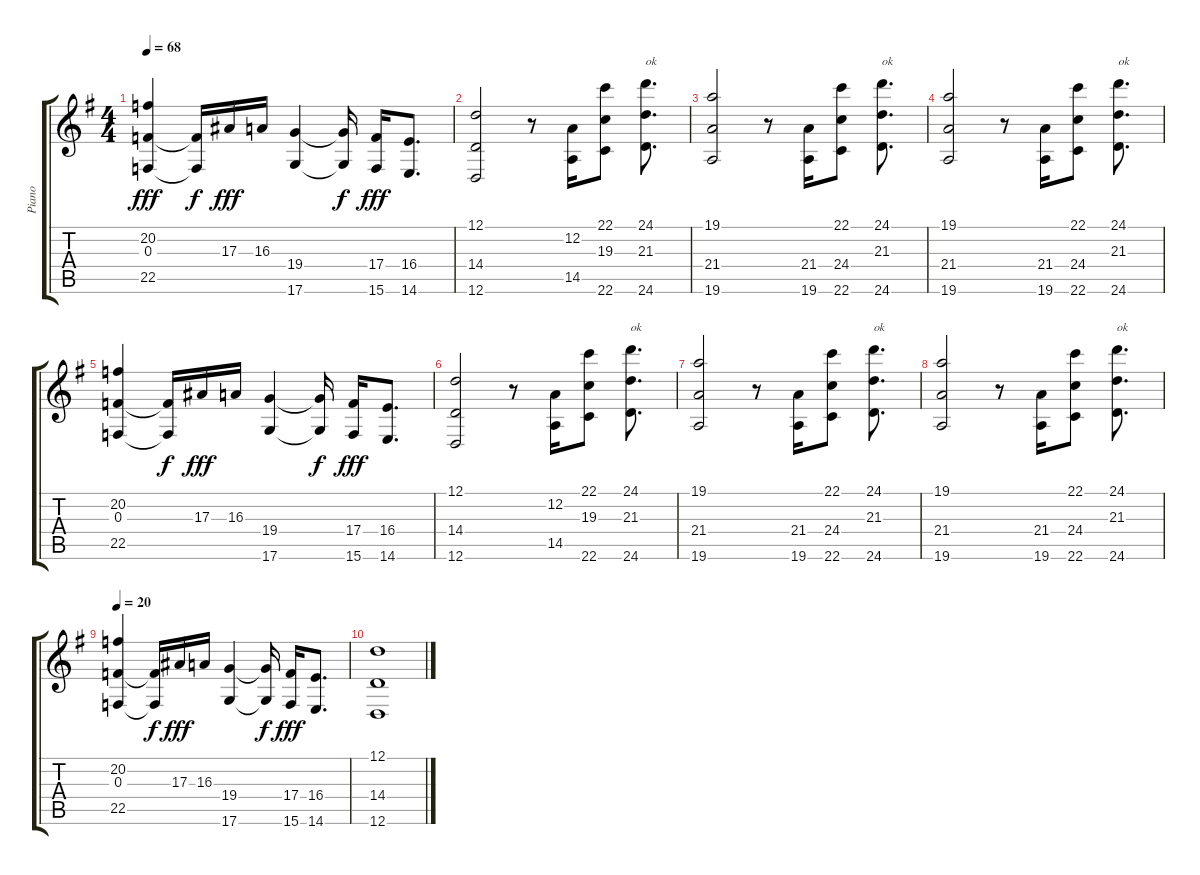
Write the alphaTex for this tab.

\track ("Piano" "Piano") {instrument acousticgrandpiano}
\staff {score tabs}
\tuning (D4 A3 F3 C3 G2 D2) {hide}
\ts (4 4)
\tempo 68
\clef g2
\ks eminor
(20.2 0.3 22.5).4{dy fff} (0.3{t} 22.5{t}).16{dy f} 17.3.16{dy fff} 16.3.16 (19.4 17.6).4 (19.4{t} 17.6{t}).16{dy f} (17.4 15.6).16{dy fff} (16.4 14.6).8{d} |
(12.1 14.4 12.6).2 r.8 (12.2 14.5).16 (22.1 19.3 22.6).8 (24.1 21.3 24.6).8{d txt "ok"} |
(19.1 21.4 19.6).2 r.8 (21.4 19.6).16 (22.1 24.4 22.6).8 (24.1 21.3 24.6).8{d txt "ok"} |
(19.1 21.4 19.6).2 r.8 (21.4 19.6).16 (22.1 24.4 22.6).8 (24.1 21.3 24.6).8{d txt "ok"} |
(20.2 0.3 22.5).4 (0.3{t} 22.5{t}).16{dy f} 17.3.16{dy fff} 16.3.16 (19.4 17.6).4 (19.4{t} 17.6{t}).16{dy f} (17.4 15.6).16{dy fff} (16.4 14.6).8{d} |
(12.1 14.4 12.6).2 r.8 (12.2 14.5).16 (22.1 19.3 22.6).8 (24.1 21.3 24.6).8{d txt "ok"} |
(19.1 21.4 19.6).2 r.8 (21.4 19.6).16 (22.1 24.4 22.6).8 (24.1 21.3 24.6).8{d txt "ok"} |
(19.1 21.4 19.6).2 r.8 (21.4 19.6).16 (22.1 24.4 22.6).8 (24.1 21.3 24.6).8{d txt "ok"} |
\tempo 20
(20.2 0.3 22.5).4 (0.3{t} 22.5{t}).16{dy f} 17.3.16{dy fff} 16.3.16 (19.4 17.6).4 (19.4{t} 17.6{t}).16{dy f} (17.4 15.6).16{dy fff} (16.4 14.6).8{d} |
(12.1 14.4 12.6).1
